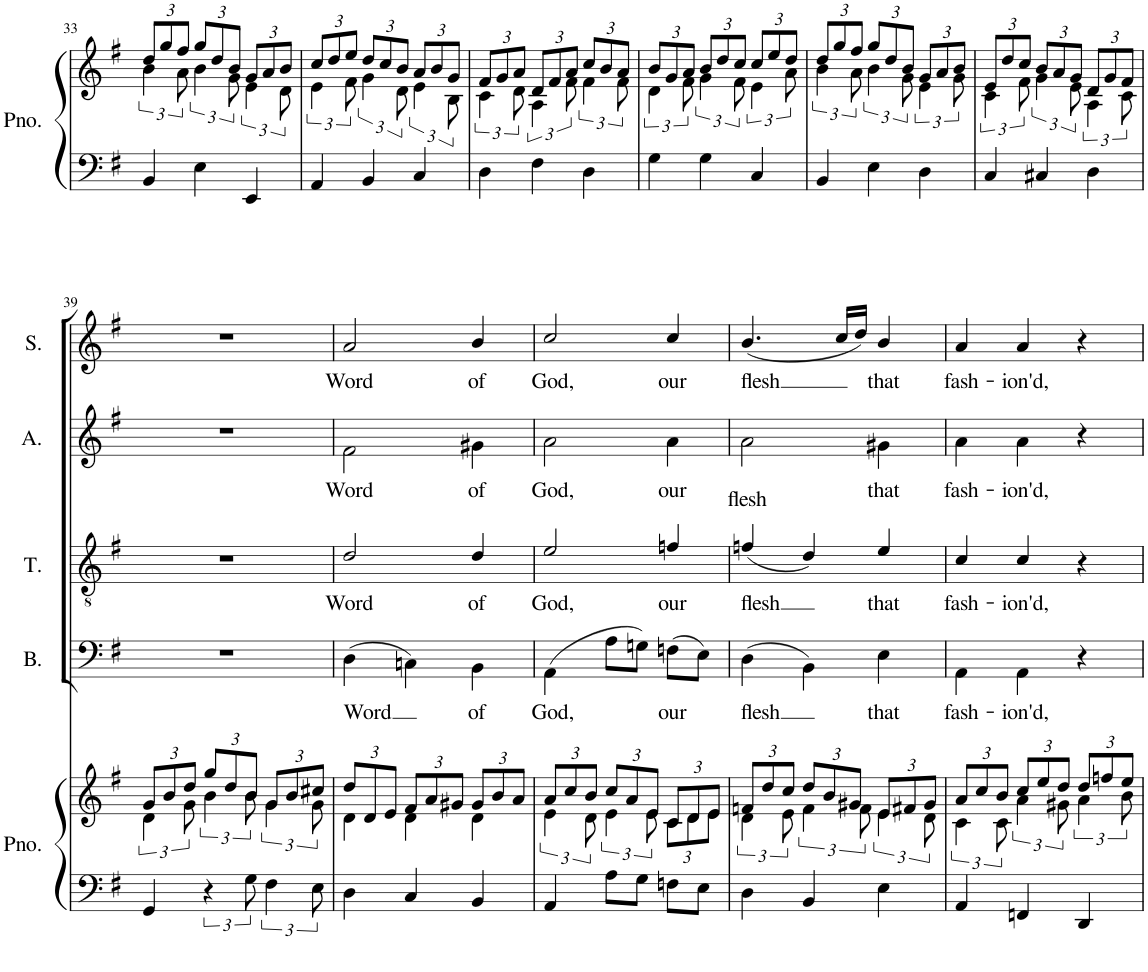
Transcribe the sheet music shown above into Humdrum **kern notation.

**kern	**kern	**kern	**text	**kern	**text	**kern	**text	**kern	**text
*part5	*part5	*part4	*part4	*part3	*part3	*part2	*part2	*part1	*part1
*staff6	*staff5	*staff4	*staff4	*staff3	*staff3	*staff2	*staff2	*staff1	*staff1
*I"Piano	*	*I"Bass	*	*I"Tenor	*	*I"Alto	*	*I"Soprano	*
*I'Pno.	*	*I'B.	*	*I'T.	*	*I'A.	*	*I'S.	*
!!LO:PB:g=z
*clefF4	*clefG2	*clefF4	*	*clefGv2	*	*clefG2	*	*clefG2	*
*k[f#]	*k[f#]	*k[f#]	*	*k[f#]	*	*k[f#]	*	*k[f#]	*
*G:	*G:	*G:	*	*G:	*	*G:	*	*G:	*
*M3/4	*M3/4	*M3/4	*	*M3/4	*	*M3/4	*	*M3/4	*
=33	=33	=33	=33	=33	=33	=33	=33	=33	=33
*	*^	*	*	*	*	*	*	*	*
*	*	*Xbrackettup	*	*	*	*	*	*	*	*
4BB/	6b\	12dd/L	2.r	.	2.r	.	2.r	.	2.r	.
.	.	12gg/	.	.	.	.	.	.	.	.
.	12a\	12ff#/J	.	.	.	.	.	.	.	.
*	*brackettup	*Xbrackettup	*	*	*	*	*	*	*	*
4E\	6b\	12gg/L	.	.	.	.	.	.	.	.
.	.	12dd/	.	.	.	.	.	.	.	.
.	12g\	12b/J	.	.	.	.	.	.	.	.
*	*brackettup	*Xbrackettup	*	*	*	*	*	*	*	*
4EE/	6e\	12g/L	.	.	.	.	.	.	.	.
.	.	12a/	.	.	.	.	.	.	.	.
.	12d\	12b/J	.	.	.	.	.	.	.	.
=34	=34	=34	=34	=34	=34	=34	=34	=34	=34	=34
*	*brackettup	*Xbrackettup	*	*	*	*	*	*	*	*
4AA/	6e\	12cc/L	2.r	.	2.r	.	2.r	.	2.r	.
.	.	12dd/	.	.	.	.	.	.	.	.
.	12f#\	12ee/J	.	.	.	.	.	.	.	.
*	*brackettup	*Xbrackettup	*	*	*	*	*	*	*	*
4BB/	6g\	12dd/L	.	.	.	.	.	.	.	.
.	.	12cc/	.	.	.	.	.	.	.	.
.	12d\	12b/J	.	.	.	.	.	.	.	.
*	*brackettup	*Xbrackettup	*	*	*	*	*	*	*	*
4C/	6e\	12a/L	.	.	.	.	.	.	.	.
.	.	12b/	.	.	.	.	.	.	.	.
.	12B\	12g/J	.	.	.	.	.	.	.	.
=35	=35	=35	=35	=35	=35	=35	=35	=35	=35	=35
*	*brackettup	*Xbrackettup	*	*	*	*	*	*	*	*
4D\	6c\	12f#/L	2.r	.	2.r	.	2.r	.	2.r	.
.	.	12g/	.	.	.	.	.	.	.	.
.	12d\	12a/J	.	.	.	.	.	.	.	.
*	*brackettup	*Xbrackettup	*	*	*	*	*	*	*	*
4F#\	6A\	12d/L	.	.	.	.	.	.	.	.
.	.	12f#/	.	.	.	.	.	.	.	.
.	12f#\	12a/J	.	.	.	.	.	.	.	.
*	*brackettup	*Xbrackettup	*	*	*	*	*	*	*	*
4D\	6f#\	12cc/L	.	.	.	.	.	.	.	.
.	.	12b/	.	.	.	.	.	.	.	.
.	12f#\	12a/J	.	.	.	.	.	.	.	.
=36	=36	=36	=36	=36	=36	=36	=36	=36	=36	=36
*	*brackettup	*Xbrackettup	*	*	*	*	*	*	*	*
4G\	6d\	12b/L	2.r	.	2.r	.	2.r	.	2.r	.
.	.	12g/	.	.	.	.	.	.	.	.
.	12f#\	12a/J	.	.	.	.	.	.	.	.
*	*brackettup	*Xbrackettup	*	*	*	*	*	*	*	*
4G\	6g\	12b/L	.	.	.	.	.	.	.	.
.	.	12dd/	.	.	.	.	.	.	.	.
.	12f#\	12cc/J	.	.	.	.	.	.	.	.
*	*brackettup	*Xbrackettup	*	*	*	*	*	*	*	*
4C/	6e\	12cc/L	.	.	.	.	.	.	.	.
.	.	12ee/	.	.	.	.	.	.	.	.
.	12a\	12dd/J	.	.	.	.	.	.	.	.
=37	=37	=37	=37	=37	=37	=37	=37	=37	=37	=37
*	*brackettup	*Xbrackettup	*	*	*	*	*	*	*	*
4BB/	6b\	12dd/L	2.r	.	2.r	.	2.r	.	2.r	.
.	.	12gg/	.	.	.	.	.	.	.	.
.	12a\	12ff#/J	.	.	.	.	.	.	.	.
*	*brackettup	*Xbrackettup	*	*	*	*	*	*	*	*
4E\	6b\	12gg/L	.	.	.	.	.	.	.	.
.	.	12dd/	.	.	.	.	.	.	.	.
.	12g\	12b/J	.	.	.	.	.	.	.	.
*	*brackettup	*Xbrackettup	*	*	*	*	*	*	*	*
4D\	6e\	12g/L	.	.	.	.	.	.	.	.
.	.	12a/	.	.	.	.	.	.	.	.
.	12g\	12b/J	.	.	.	.	.	.	.	.
=38	=38	=38	=38	=38	=38	=38	=38	=38	=38	=38
*	*brackettup	*Xbrackettup	*	*	*	*	*	*	*	*
4C/	6c\	12e/L	2.r	.	2.r	.	2.r	.	2.r	.
.	.	12dd/	.	.	.	.	.	.	.	.
.	12f#\	12cc/J	.	.	.	.	.	.	.	.
*	*brackettup	*Xbrackettup	*	*	*	*	*	*	*	*
4C#X/	6g\	12b/L	.	.	.	.	.	.	.	.
.	.	12a/	.	.	.	.	.	.	.	.
.	12e\	12g/J	.	.	.	.	.	.	.	.
*	*brackettup	*Xbrackettup	*	*	*	*	*	*	*	*
4D\	6A\	12d/L	.	.	.	.	.	.	.	.
.	.	12g/	.	.	.	.	.	.	.	.
.	12c\	12f#/J	.	.	.	.	.	.	.	.
!!LO:LB:g=z
=39	=39	=39	=39	=39	=39	=39	=39	=39	=39	=39
*	*brackettup	*Xbrackettup	*	*	*	*	*	*	*	*
4GG/	6d\	12g/L	2.r	.	2.r	.	2.r	.	2.r	.
.	.	12b/	.	.	.	.	.	.	.	.
.	12g\	12dd/J	.	.	.	.	.	.	.	.
*	*brackettup	*Xbrackettup	*	*	*	*	*	*	*	*
6r	6b\	12gg/L	.	.	.	.	.	.	.	.
.	.	12dd/	.	.	.	.	.	.	.	.
12G\	12b\	12b/J	.	.	.	.	.	.	.	.
*	*brackettup	*Xbrackettup	*	*	*	*	*	*	*	*
6F#\	6g\	12g/L	.	.	.	.	.	.	.	.
.	.	12b/	.	.	.	.	.	.	.	.
12E\	12g\	12cc#X/J	.	.	.	.	.	.	.	.
=40	=40	=40	=40	=40	=40	=40	=40	=40	=40	=40
!	!	!	!	!LO:LY:b	!	!LO:LY:b	!	!LO:LY:b	!	!LO:LY:b
4D\	12dd/L	4d\	(4D\	Word	2d/	Word	2f#\	Word	2a/	Word
.	12d/	.	.	.	.	.	.	.	.	.
.	12e/J	.	.	.	.	.	.	.	.	.
4C/	12f#/L	4d\	4Cn\)	.	.	.	.	.	.	.
.	12a/	.	.	.	.	.	.	.	.	.
.	12g#X/J	.	.	.	.	.	.	.	.	.
!	!	!	!	!LO:LY:b	!	!LO:LY:b	!	!LO:LY:b	!	!LO:LY:b
4BB/	12g#/L	4d\	4BB\	of	4d/	of	4g#X\	of	4b/	of
.	12b/	.	.	.	.	.	.	.	.	.
.	12a/J	.	.	.	.	.	.	.	.	.
=41	=41	=41	=41	=41	=41	=41	=41	=41	=41	=41
*	*brackettup	*Xbrackettup	*	*	*	*	*	*	*	*
!	!	!	!	!LO:LY:b	!	!LO:LY:b	!	!LO:LY:b	!	!LO:LY:b
4AA/	6e\	12a/L	(4AA\	God,	2e/	God,	2a\	God,	2cc/	God,
.	.	12cc/	.	.	.	.	.	.	.	.
.	12d\	12b/J	.	.	.	.	.	.	.	.
*	*brackettup	*Xbrackettup	*	*	*	*	*	*	*	*
8A\L	6e\	12cc/L	8A\L	.	.	.	.	.	.	.
.	.	12a/	.	.	.	.	.	.	.	.
8G\J	.	.	8Gn\J)	.	.	.	.	.	.	.
.	12e\	12e/J	.	.	.	.	.	.	.	.
!	!	!	!	!LO:LY:b	!	!LO:LY:b	!	!LO:LY:b	!	!LO:LY:b
8Fn\L	12c\L	12c/L	(8Fn\L	our	4fn/	our	4a\	our	4cc/	our
.	12d\	12d/	.	.	.	.	.	.	.	.
8E\J	.	.	8E\J)	.	.	.	.	.	.	.
.	12e\J	12e/J	.	.	.	.	.	.	.	.
=42	=42	=42	=42	=42	=42	=42	=42	=42	=42	=42
*	*brackettup	*Xbrackettup	*	*	*	*	*	*	*	*
!	!	!	!	!LO:LY:b	!	!LO:LY:b	!	!LO:LY:b	!	!LO:LY:b
4D\	6d\	12fn/L	(4D\	flesh	(4fn/	flesh	2a\	flesh	(4.b/	flesh
.	.	12dd/	.	.	.	.	.	.	.	.
.	12e\	12cc/J	.	.	.	.	.	.	.	.
*	*brackettup	*Xbrackettup	*	*	*	*	*	*	*	*
4BB/	6f\	12dd/L	4BB\)	.	4d/)	.	.	.	.	.
.	.	12b/	.	.	.	.	.	.	.	.
.	.	.	.	.	.	.	.	.	16cc/LL	.
.	12f\	12g#X/J	.	.	.	.	.	.	.	.
.	.	.	.	.	.	.	.	.	16dd/JJ)	.
*	*brackettup	*Xbrackettup	*	*	*	*	*	*	*	*
!	!	!	!	!LO:LY:b	!	!LO:LY:b	!	!LO:LY:b	!	!LO:LY:b
4E\	6e\	12e/L	4E\	that	4e/	that	4g#X\	that	4b/	that
.	.	12f#X/	.	.	.	.	.	.	.	.
.	12d\	12g#/J	.	.	.	.	.	.	.	.
=43	=43	=43	=43	=43	=43	=43	=43	=43	=43	=43
*	*brackettup	*Xbrackettup	*	*	*	*	*	*	*	*
!	!	!	!	!LO:LY:b	!	!LO:LY:b	!	!LO:LY:b	!	!LO:LY:b
4AA/	6c\	12a/L	4AA\	fash-	4c/	fash-	4a\	fash-	4a/	fash-
.	.	12cc/	.	.	.	.	.	.	.	.
.	12c\	12b/J	.	.	.	.	.	.	.	.
*	*brackettup	*Xbrackettup	*	*	*	*	*	*	*	*
!	!	!	!	!LO:LY:b	!	!LO:LY:b	!	!LO:LY:b	!	!LO:LY:b
4FFn/	6a\	12cc/L	4AA\	-ion'd,	4c/	-ion'd,	4a\	-ion'd,	4a/	-ion'd,
.	.	12ee/	.	.	.	.	.	.	.	.
.	12g#X\	12dd/J	.	.	.	.	.	.	.	.
*	*brackettup	*Xbrackettup	*	*	*	*	*	*	*	*
4DD/	6a\	12dd/L	4r	.	4r	.	4r	.	4r	.
.	.	12ffn/	.	.	.	.	.	.	.	.
.	12b\	12ee/J	.	.	.	.	.	.	.	.
*	*v	*v	*	*	*	*	*	*	*	*
=	=	=	=	=	=	=	=	=	=
*-	*-	*-	*-	*-	*-	*-	*-	*-	*-
